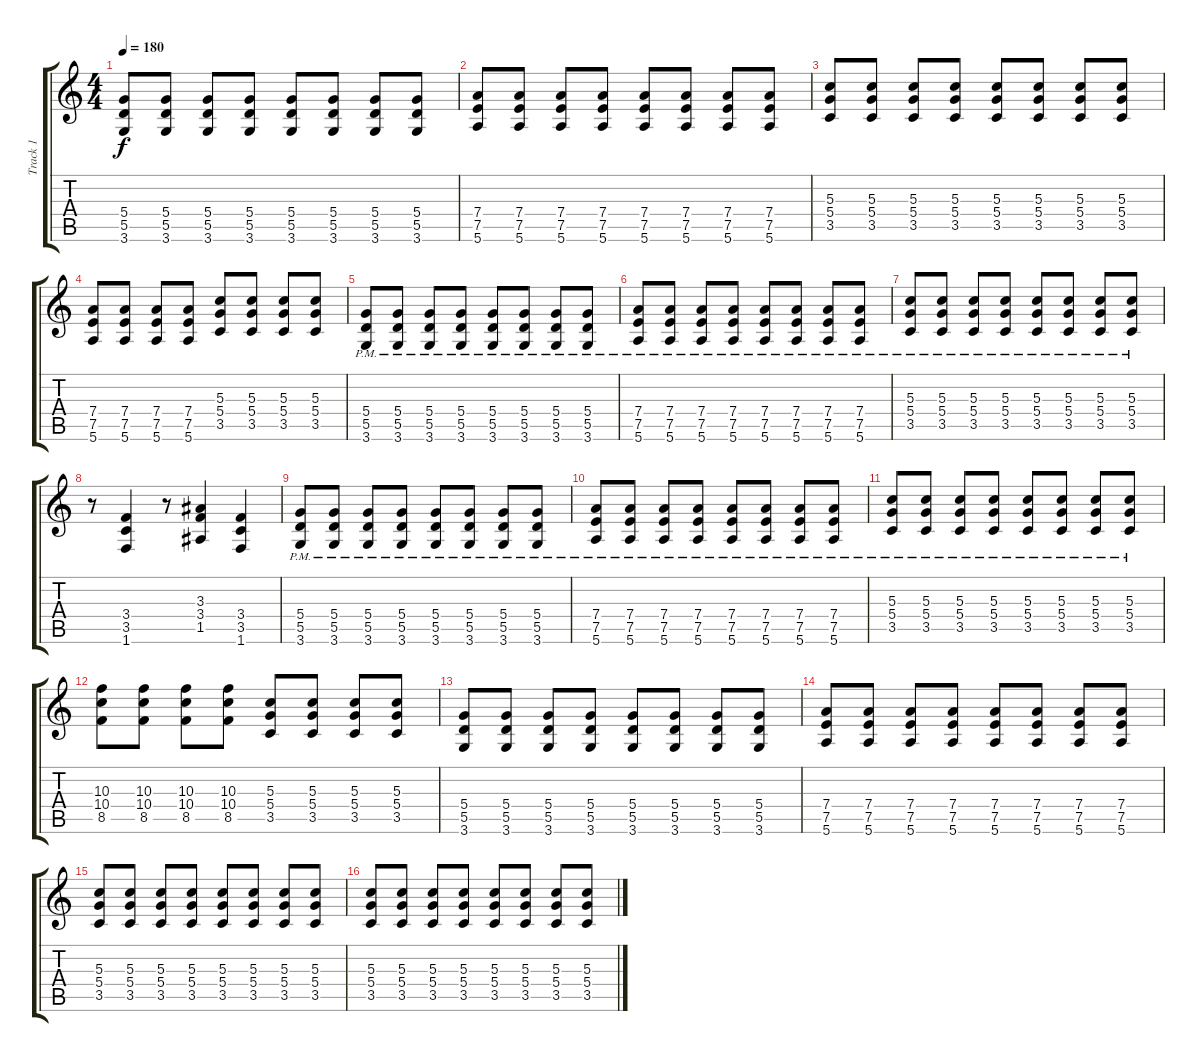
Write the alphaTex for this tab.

\track ("Track 1" "Track 1") {instrument overdrivenguitar}
\staff {score tabs}
\tuning (E4 B3 G3 D3 A2 E2) {hide}
\ts (4 4)
\tempo 180
\clef g2
\ks c
(5.4 5.5 3.6).8{dy f} (5.4 5.5 3.6).8 (5.4 5.5 3.6).8 (5.4 5.5 3.6).8 (5.4 5.5 3.6).8 (5.4 5.5 3.6).8 (5.4 5.5 3.6).8 (5.4 5.5 3.6).8 |
(7.4 7.5 5.6).8 (7.4 7.5 5.6).8 (7.4 7.5 5.6).8 (7.4 7.5 5.6).8 (7.4 7.5 5.6).8 (7.4 7.5 5.6).8 (7.4 7.5 5.6).8 (7.4 7.5 5.6).8 |
(5.3 5.4 3.5).8 (5.3 5.4 3.5).8 (5.3 5.4 3.5).8 (5.3 5.4 3.5).8 (5.3 5.4 3.5).8 (5.3 5.4 3.5).8 (5.3 5.4 3.5).8 (5.3 5.4 3.5).8 |
(7.4 7.5 5.6).8 (7.4 7.5 5.6).8 (7.4 7.5 5.6).8 (7.4 7.5 5.6).8 (5.3 5.4 3.5).8 (5.3 5.4 3.5).8 (5.3 5.4 3.5).8 (5.3 5.4 3.5).8 |
(5.4{pm} 5.5{pm} 3.6).8 (5.4{pm} 5.5{pm} 3.6).8 (5.4{pm} 5.5{pm} 3.6).8 (5.4{pm} 5.5{pm} 3.6).8 (5.4{pm} 5.5{pm} 3.6).8 (5.4{pm} 5.5{pm} 3.6).8 (5.4{pm} 5.5{pm} 3.6).8 (5.4{pm} 5.5{pm} 3.6).8 |
(7.4{pm} 7.5{pm} 5.6).8 (7.4{pm} 7.5{pm} 5.6).8 (7.4{pm} 7.5{pm} 5.6).8 (7.4{pm} 7.5{pm} 5.6).8 (7.4{pm} 7.5{pm} 5.6).8 (7.4{pm} 7.5{pm} 5.6).8 (7.4{pm} 7.5{pm} 5.6).8 (7.4{pm} 7.5{pm} 5.6).8 |
(5.3{pm} 5.4{pm} 3.5).8 (5.3{pm} 5.4{pm} 3.5).8 (5.3{pm} 5.4{pm} 3.5).8 (5.3{pm} 5.4{pm} 3.5).8 (5.3{pm} 5.4{pm} 3.5).8 (5.3{pm} 5.4{pm} 3.5).8 (5.3{pm} 5.4{pm} 3.5).8 (5.3{pm} 5.4{pm} 3.5).8 |
r.8 (3.4 3.5 1.6).4 r.8 (3.3 3.4 1.5).4 (3.4 3.5 1.6).4 |
(5.4{pm} 5.5{pm} 3.6).8 (5.4{pm} 5.5{pm} 3.6).8 (5.4{pm} 5.5{pm} 3.6).8 (5.4{pm} 5.5{pm} 3.6).8 (5.4{pm} 5.5{pm} 3.6).8 (5.4{pm} 5.5{pm} 3.6).8 (5.4{pm} 5.5{pm} 3.6).8 (5.4{pm} 5.5{pm} 3.6).8 |
(7.4{pm} 7.5{pm} 5.6).8 (7.4{pm} 7.5{pm} 5.6).8 (7.4{pm} 7.5{pm} 5.6).8 (7.4{pm} 7.5{pm} 5.6).8 (7.4{pm} 7.5{pm} 5.6).8 (7.4{pm} 7.5{pm} 5.6).8 (7.4{pm} 7.5{pm} 5.6).8 (7.4{pm} 7.5{pm} 5.6).8 |
(5.3{pm} 5.4{pm} 3.5).8 (5.3{pm} 5.4{pm} 3.5).8 (5.3{pm} 5.4{pm} 3.5).8 (5.3{pm} 5.4{pm} 3.5).8 (5.3{pm} 5.4{pm} 3.5).8 (5.3{pm} 5.4{pm} 3.5).8 (5.3{pm} 5.4{pm} 3.5).8 (5.3{pm} 5.4{pm} 3.5).8 |
(10.3 10.4 8.5).8 (10.3 10.4 8.5).8 (10.3 10.4 8.5).8 (10.3 10.4 8.5).8 (5.3 5.4 3.5).8 (5.3 5.4 3.5).8 (5.3 5.4 3.5).8 (5.3 5.4 3.5).8 |
(5.4 5.5 3.6).8 (5.4 5.5 3.6).8 (5.4 5.5 3.6).8 (5.4 5.5 3.6).8 (5.4 5.5 3.6).8 (5.4 5.5 3.6).8 (5.4 5.5 3.6).8 (5.4 5.5 3.6).8 |
(7.4 7.5 5.6).8 (7.4 7.5 5.6).8 (7.4 7.5 5.6).8 (7.4 7.5 5.6).8 (7.4 7.5 5.6).8 (7.4 7.5 5.6).8 (7.4 7.5 5.6).8 (7.4 7.5 5.6).8 |
(5.3 5.4 3.5).8 (5.3 5.4 3.5).8 (5.3 5.4 3.5).8 (5.3 5.4 3.5).8 (5.3 5.4 3.5).8 (5.3 5.4 3.5).8 (5.3 5.4 3.5).8 (5.3 5.4 3.5).8 |
(5.3 5.4 3.5).8 (5.3 5.4 3.5).8 (5.3 5.4 3.5).8 (5.3 5.4 3.5).8 (5.3 5.4 3.5).8 (5.3 5.4 3.5).8 (5.3 5.4 3.5).8 (5.3 5.4 3.5).8
